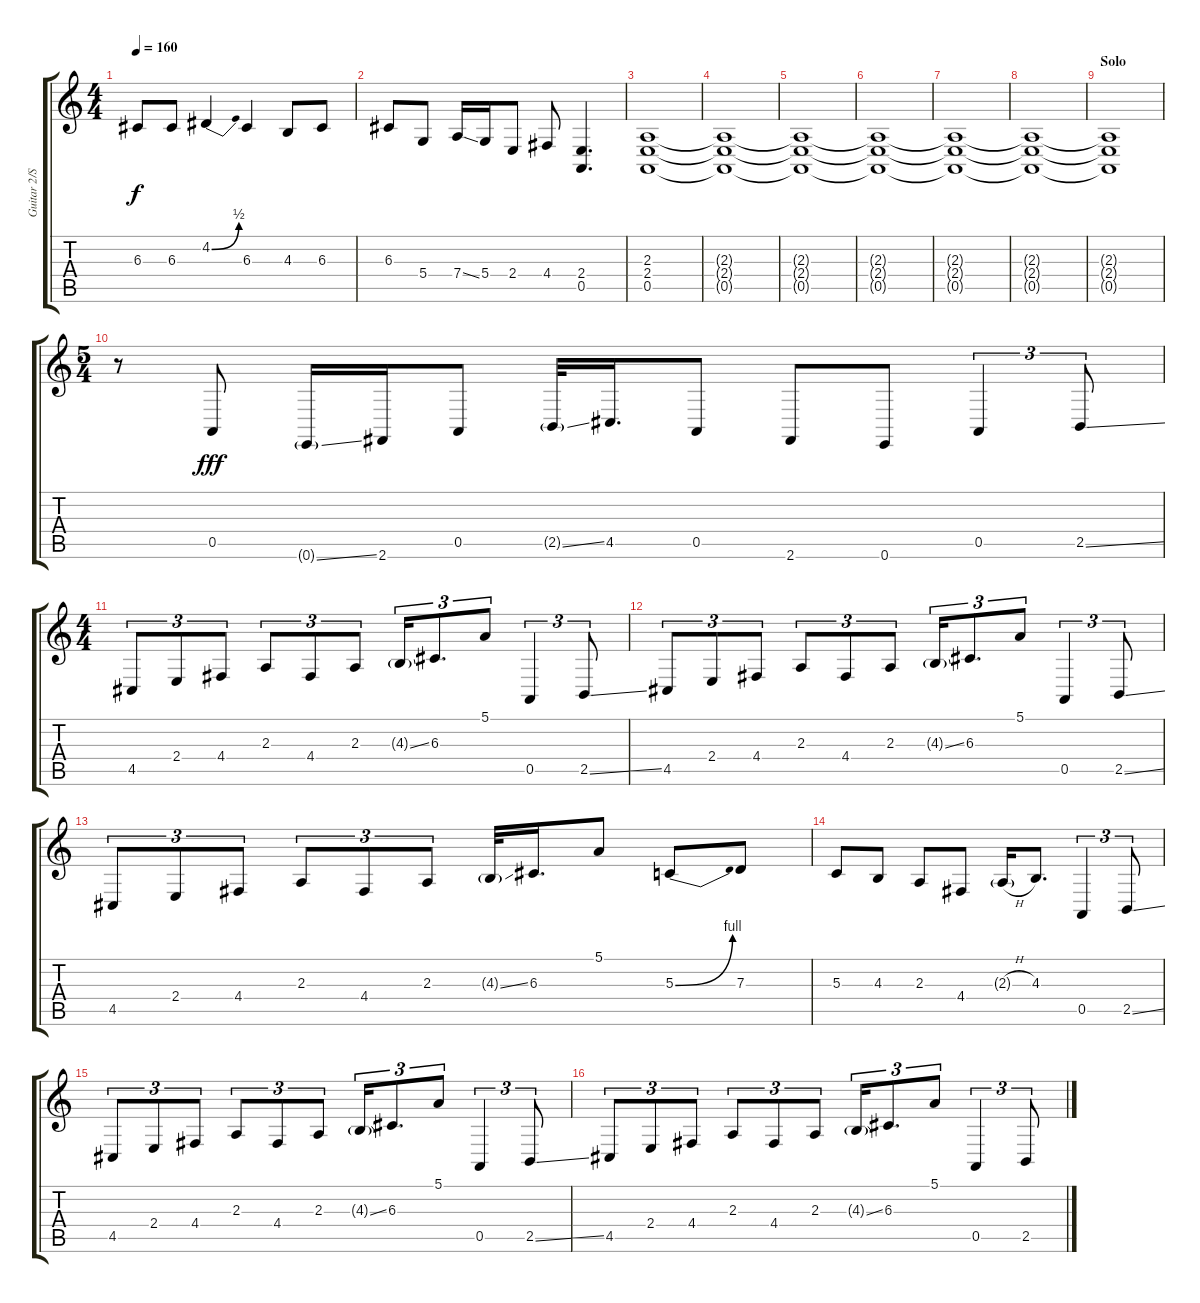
\track ("Guitar 2/Solo" "Guitar 2/S") {instrument lead5charang}
\staff {score tabs}
\tuning (E4 B3 G3 D3 A2 E2) {hide}
\ts (4 4)
\tempo 160
\clef g2
\ks c
6.3.8{dy f} 6.3.8 4.2{be (bend 0 0 60 2)}.4 6.3.4 4.3.8 6.3.8 |
6.3.8 5.4.8 7.4{ss}.16 5.4.16 2.4.8 4.4.8 (2.4 0.5).4{d} |
(2.3 2.4 0.5).1 |
(2.3{t} 2.4{t} 0.5{t}).1 |
(2.3{t} 2.4{t} 0.5{t}).1 |
(2.3{t} 2.4{t} 0.5{t}).1 |
(2.3{t} 2.4{t} 0.5{t}).1 |
(2.3{t} 2.4{t} 0.5{t}).1 |
\section ("" "Solo")
(2.3{t} 2.4{t} 0.5{t}).1 |
\ts (5 4)
r.8{volume 14 instrument lead5charang} 0.5.8{dy fff} 0.6{ss g}.16 2.6.16 0.5.8 2.5{ss g}.32 4.5.16{d} 0.5.8 2.6.8 0.6.8 0.5.4{tu (3 2)} 2.5{ss}.8{tu (3 2)} |
\ts (4 4)
4.5.8{tu (3 2)} 2.4.8{tu (3 2)} 4.4.8{tu (3 2)} 2.3.8{tu (3 2)} 4.4.8{tu (3 2)} 2.3.8{tu (3 2)} 4.3{ss g}.16{tu (3 2)} 6.3.8{d tu (3 2)} 5.1.8{tu (3 2)} 0.5.4{tu (3 2)} 2.5{ss}.8{tu (3 2)} |
4.5.8{tu (3 2)} 2.4.8{tu (3 2)} 4.4.8{tu (3 2)} 2.3.8{tu (3 2)} 4.4.8{tu (3 2)} 2.3.8{tu (3 2)} 4.3{ss g}.16{tu (3 2)} 6.3.8{d tu (3 2)} 5.1.8{tu (3 2)} 0.5.4{tu (3 2)} 2.5{ss}.8{tu (3 2)} |
4.5.8{tu (3 2)} 2.4.8{tu (3 2)} 4.4.8{tu (3 2)} 2.3.8{tu (3 2)} 4.4.8{tu (3 2)} 2.3.8{tu (3 2)} 4.3{ss g}.32 6.3.16{d} 5.1.8 5.3{be (bend 0 0 60 4)}.8 7.3.8 |
5.3.8 4.3.8 2.3.8 4.4.8 2.3{h g}.16 4.3.8{d} 0.5.4{tu (3 2)} 2.5{ss}.8{tu (3 2)} |
4.5.8{tu (3 2)} 2.4.8{tu (3 2)} 4.4.8{tu (3 2)} 2.3.8{tu (3 2)} 4.4.8{tu (3 2)} 2.3.8{tu (3 2)} 4.3{ss g}.16{tu (3 2)} 6.3.8{d tu (3 2)} 5.1.8{tu (3 2)} 0.5.4{tu (3 2)} 2.5{ss}.8{tu (3 2)} |
4.5.8{tu (3 2)} 2.4.8{tu (3 2)} 4.4.8{tu (3 2)} 2.3.8{tu (3 2)} 4.4.8{tu (3 2)} 2.3.8{tu (3 2)} 4.3{ss g}.16{tu (3 2)} 6.3.8{d tu (3 2)} 5.1.8{tu (3 2)} 0.5.4{tu (3 2)} 2.5{ss}.8{tu (3 2)}
